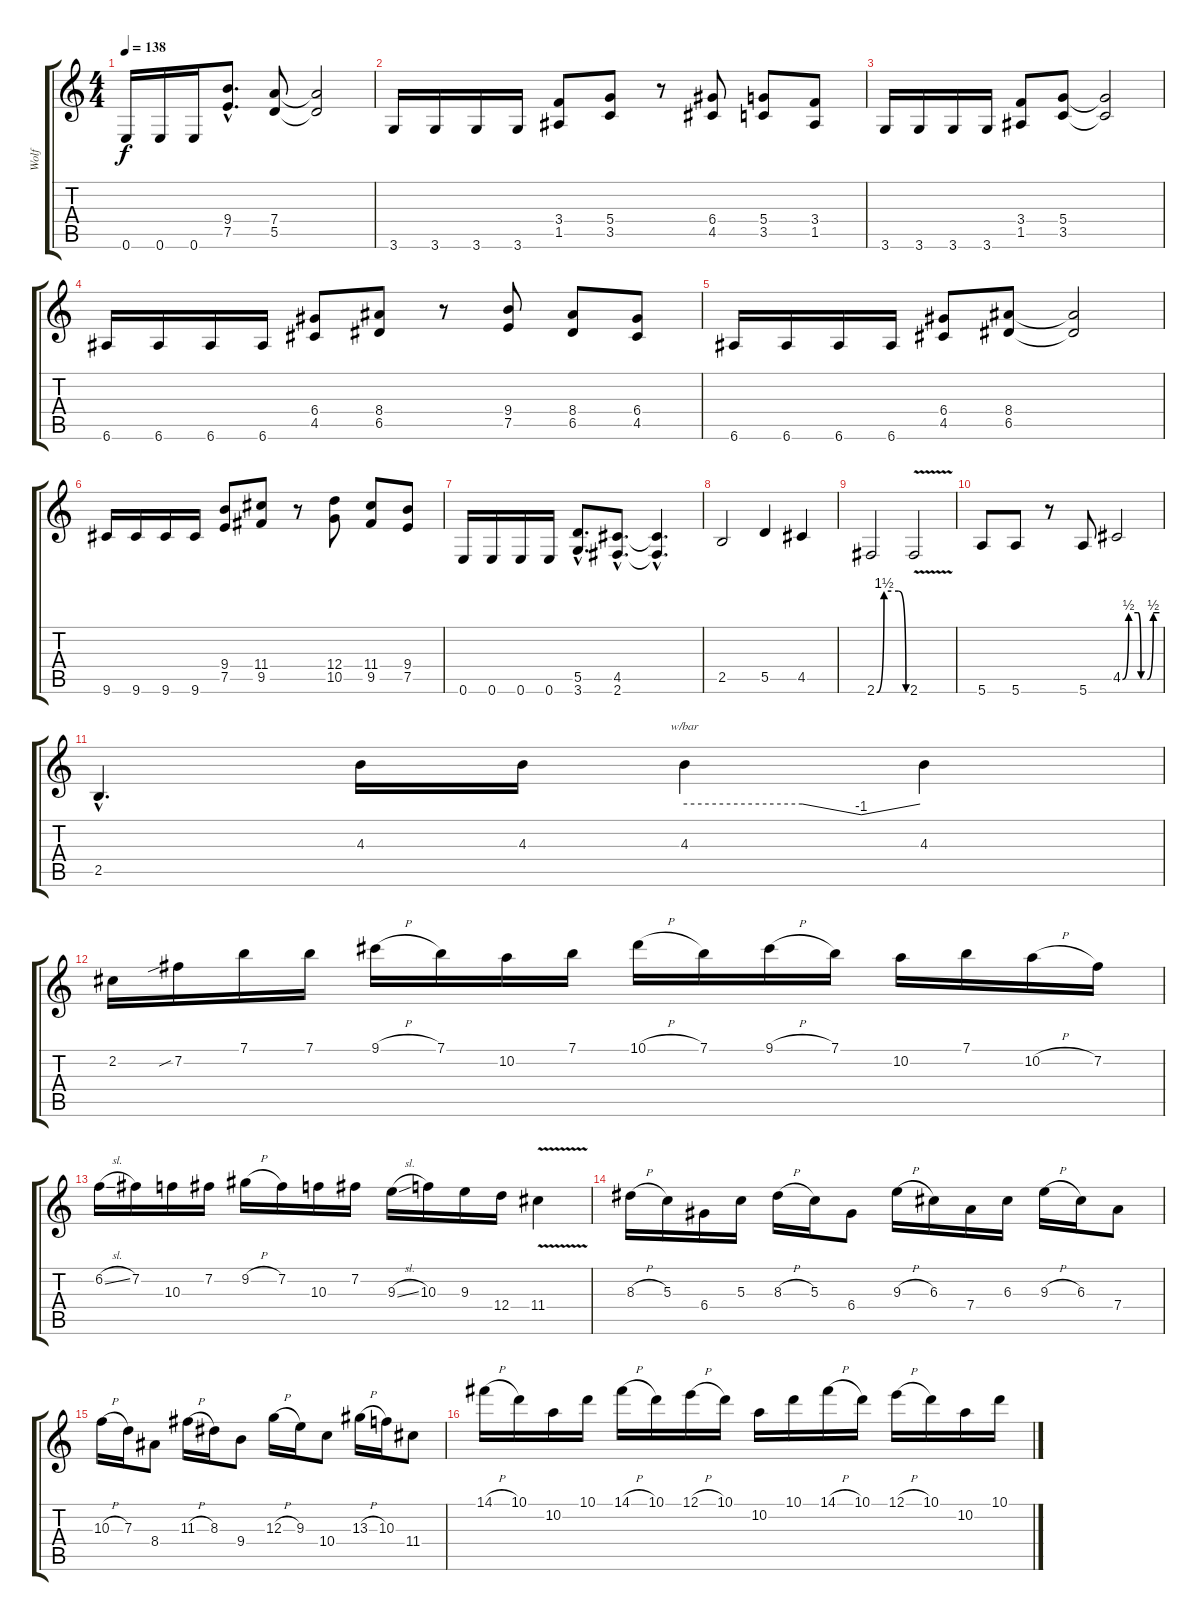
\track ("Wolf" "Wolf") {instrument overdrivenguitar}
\staff {score tabs}
\tuning (E4 B3 G3 D3 A2 E2) {hide}
\ts (4 4)
\tempo 138
\clef g2
\ks c
0.6.16{dy f} 0.6.16 0.6.16 (9.4{hac} 7.5{hac}).8{d} (7.4 5.5).8 (7.4{t} 5.5{t}).2 |
3.6.16 3.6.16 3.6.16 3.6.16 (3.4 1.5).8 (5.4 3.5).8 r.8 (6.4 4.5).8 (5.4 3.5).8 (3.4 1.5).8 |
3.6.16 3.6.16 3.6.16 3.6.16 (3.4 1.5).8 (5.4 3.5).8 (5.4{t} 3.5{t}).2 |
6.6.16 6.6.16 6.6.16 6.6.16 (6.4 4.5).8 (8.4 6.5).8 r.8 (9.4 7.5).8 (8.4 6.5).8 (6.4 4.5).8 |
6.6.16 6.6.16 6.6.16 6.6.16 (6.4 4.5).8 (8.4 6.5).8 (8.4{t} 6.5{t}).2 |
9.6.16 9.6.16 9.6.16 9.6.16 (9.4 7.5).8 (11.4 9.5).8 r.8 (12.4 10.5).8 (11.4 9.5).8 (9.4 7.5).8 |
0.6.16 0.6.16 0.6.16 0.6.16 (5.5{hac} 3.6{hac}).8{d} (4.5{hac} 2.6{hac}).8{d} (4.5{hac t} 2.6{hac t}).4{d} |
2.5.2 5.5.4 4.5.4 |
2.6{be (custom 0 0 15 6 30 6 45 6 60 0)}.2 2.6{v}.2 |
5.6.8 5.6.8 r.8 5.6.8 4.5{be (custom 0 0 10 2 25 2 30 0 40 0 50 2 60 2)}.2 |
2.5{hac}.4{d} 4.3.16 4.3.16 4.3.4{tbe (custom default 0 0 30 0 45 -4 60 0)} 4.3.4 |
2.2.16 7.2{sib}.16 7.1.16 7.1.16 9.1{h}.16 7.1.16 10.2.16 7.1.16 10.1{h}.16 7.1.16 9.1{h}.16 7.1.16 10.2.16 7.1.16 10.2{h}.16 7.2.16 |
6.2{sl}.16 7.2.16 10.3.16 7.2.16 9.2{h}.16 7.2.16 10.3.16 7.2.16 9.3{sl}.16 10.3.16 9.3.16 12.4.16 11.4{v}.4 |
8.3{h}.16 5.3.16 6.4.16 5.3.16 8.3{h}.16 5.3.16 6.4.8 9.3{h}.16 6.3.16 7.4.16 6.3.16 9.3{h}.16 6.3.16 7.4.8 |
10.3{h}.16 7.3.16 8.4.8 11.3{h}.16 8.3.16 9.4.8 12.3{h}.16 9.3.16 10.4.8 13.3{h}.16 10.3.16 11.4.8 |
14.1{h}.16 10.1.16 10.2.16 10.1.16 14.1{h}.16 10.1.16 12.1{h}.16 10.1.16 10.2.16 10.1.16 14.1{h}.16 10.1.16 12.1{h}.16 10.1.16 10.2.16 10.1.16
